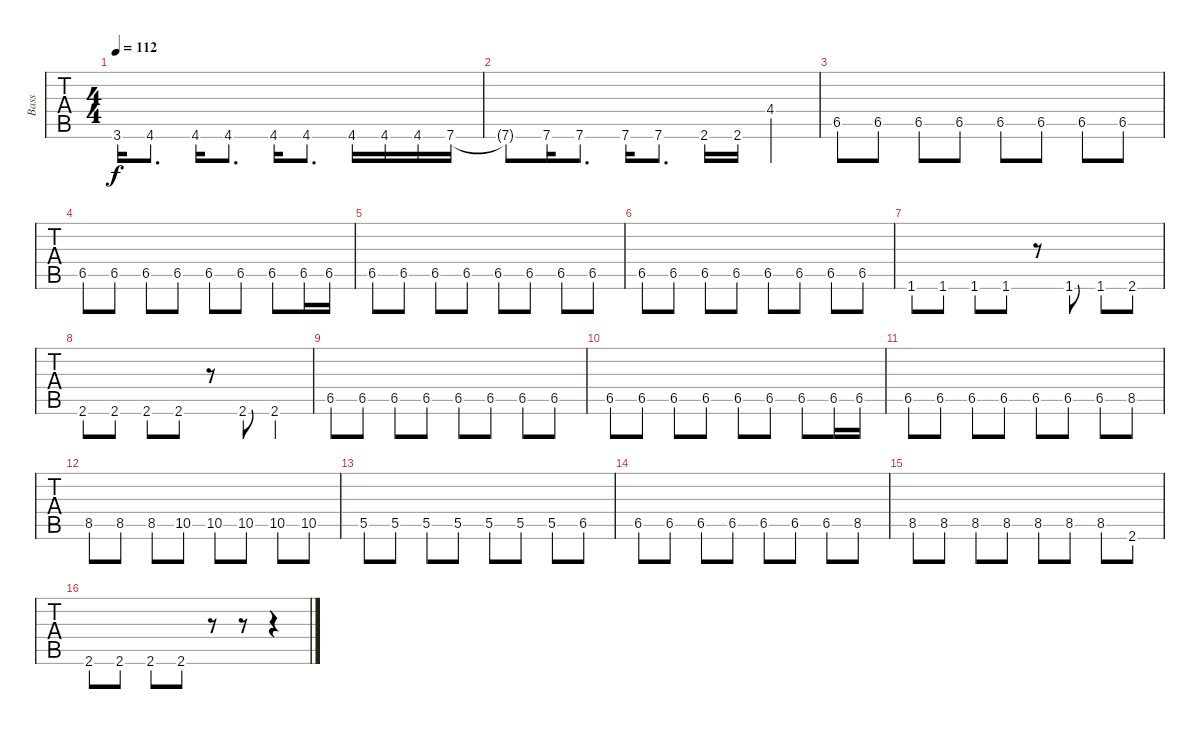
\track ("Bass" "Bass") {instrument electricbasspick}
\staff {tabs}
\tuning (B2 Gb2 D2 A1 E1 B0) {hide}
\ts (4 4)
\tempo 112
\clef f4
\ks c
3.6.16{dy f} 4.6.8{d} 4.6.16 4.6.8{d} 4.6.16 4.6.8{d} 4.6.16 4.6.16 4.6.16 7.6.16 |
7.6{t}.8 7.6.16 7.6.8{d} 7.6.16 7.6.8{d} 2.6.16 2.6.16 4.4.4 |
6.5.8 6.5.8 6.5.8 6.5.8 6.5.8 6.5.8 6.5.8 6.5.8 |
6.5.8 6.5.8 6.5.8 6.5.8 6.5.8 6.5.8 6.5.8 6.5.16 6.5.16 |
6.5.8 6.5.8 6.5.8 6.5.8 6.5.8 6.5.8 6.5.8 6.5.8 |
6.5.8 6.5.8 6.5.8 6.5.8 6.5.8 6.5.8 6.5.8 6.5.8 |
1.6.8 1.6.8 1.6.8 1.6.8 r.8 1.6.8 1.6.8 2.6.8 |
2.6.8 2.6.8 2.6.8 2.6.8 r.8 2.6.8 2.6.4 |
6.5.8 6.5.8 6.5.8 6.5.8 6.5.8 6.5.8 6.5.8 6.5.8 |
6.5.8 6.5.8 6.5.8 6.5.8 6.5.8 6.5.8 6.5.8 6.5.16 6.5.16 |
6.5.8 6.5.8 6.5.8 6.5.8 6.5.8 6.5.8 6.5.8 8.5.8 |
8.5.8 8.5.8 8.5.8 10.5.8 10.5.8 10.5.8 10.5.8 10.5.8 |
5.5.8 5.5.8 5.5.8 5.5.8 5.5.8 5.5.8 5.5.8 6.5.8 |
6.5.8 6.5.8 6.5.8 6.5.8 6.5.8 6.5.8 6.5.8 8.5.8 |
8.5.8 8.5.8 8.5.8 8.5.8 8.5.8 8.5.8 8.5.8 2.6.8 |
2.6.8 2.6.8 2.6.8 2.6.8 r.8 r.8 r.4
